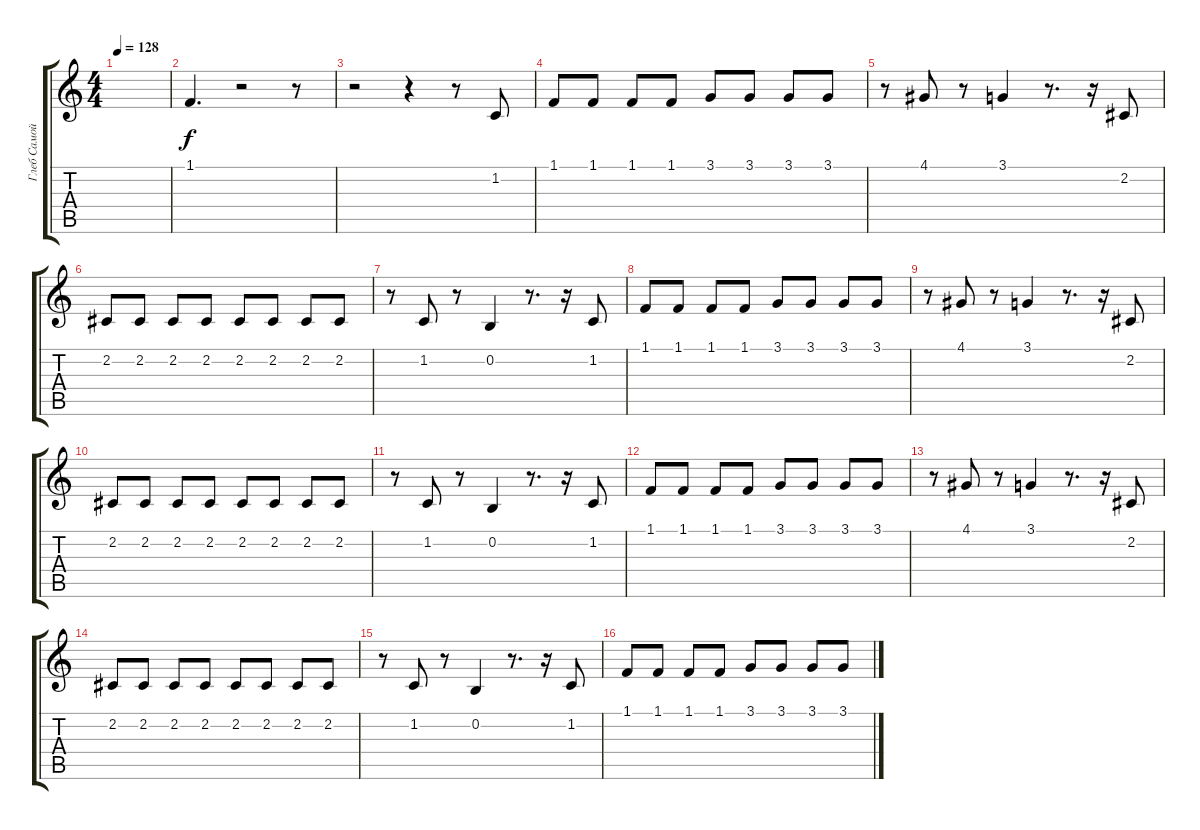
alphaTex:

\track ("Глеб Самойлов (fx)" "Глеб Самой") {instrument lead6voice}
\staff {score tabs}
\tuning (E4 B3 G3 D3 A2 E2) {hide}
\ts (4 4)
\tempo 128
\clef g2
\ks c
|
1.1.4{d instrument englishhorn} r.2 r.8 |
r.2{volume 15 instrument voiceoohs} r.4 r.8 1.2.8 |
1.1.8 1.1.8 1.1.8 1.1.8 3.1.8 3.1.8 3.1.8 3.1.8 |
r.8 4.1.8 r.8 3.1.4 r.8{d} r.16 2.2.8 |
2.2.8 2.2.8 2.2.8 2.2.8 2.2.8 2.2.8 2.2.8 2.2.8 |
r.8 1.2.8 r.8 0.2.4 r.8{d} r.16 1.2.8 |
1.1.8 1.1.8 1.1.8 1.1.8 3.1.8 3.1.8 3.1.8 3.1.8 |
r.8 4.1.8 r.8 3.1.4 r.8{d} r.16 2.2.8 |
2.2.8 2.2.8 2.2.8 2.2.8 2.2.8 2.2.8 2.2.8 2.2.8 |
r.8 1.2.8 r.8 0.2.4 r.8{d} r.16 1.2.8 |
1.1.8 1.1.8 1.1.8 1.1.8 3.1.8 3.1.8 3.1.8 3.1.8 |
r.8 4.1.8 r.8 3.1.4 r.8{d} r.16 2.2.8 |
2.2.8 2.2.8 2.2.8 2.2.8 2.2.8 2.2.8 2.2.8 2.2.8 |
r.8 1.2.8 r.8 0.2.4 r.8{d} r.16 1.2.8 |
1.1.8 1.1.8 1.1.8 1.1.8 3.1.8 3.1.8 3.1.8 3.1.8
